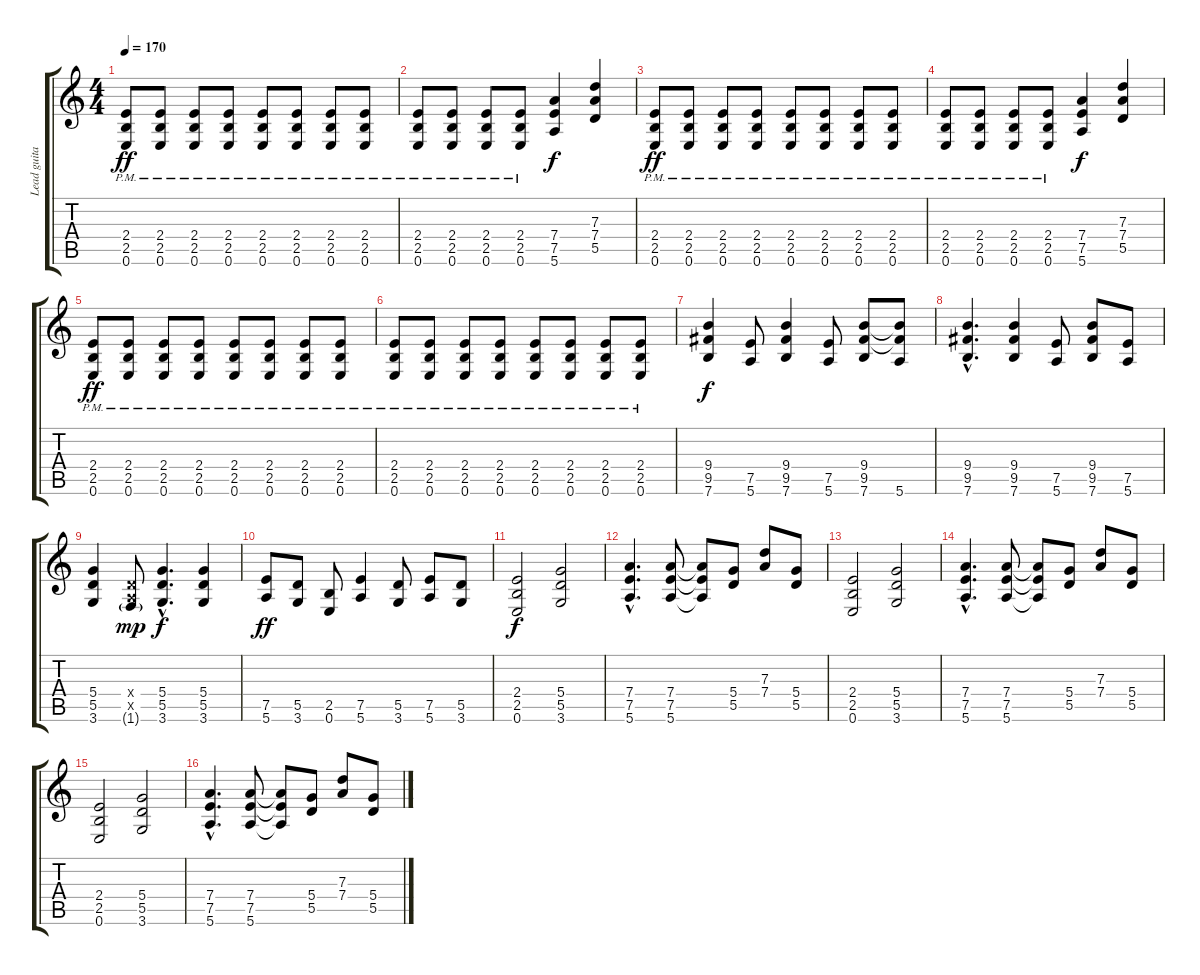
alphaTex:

\track ("Lead guitar" "Lead guita") {instrument distortionguitar}
\staff {score tabs}
\tuning (E4 B3 G3 D3 A2 E2) {hide}
\ts (4 4)
\tempo 170
\clef g2
\ks c
(2.4{pm} 2.5{pm} 0.6{pm}).8{dy ff} (2.4{pm} 2.5{pm} 0.6{pm}).8 (2.4{pm} 2.5{pm} 0.6{pm}).8 (2.4{pm} 2.5{pm} 0.6{pm}).8 (2.4{pm} 2.5{pm} 0.6{pm}).8 (2.4{pm} 2.5{pm} 0.6{pm}).8 (2.4{pm} 2.5{pm} 0.6{pm}).8 (2.4{pm} 2.5{pm} 0.6{pm}).8 |
(2.4{pm} 2.5{pm} 0.6{pm}).8 (2.4{pm} 2.5{pm} 0.6{pm}).8 (2.4{pm} 2.5{pm} 0.6{pm}).8 (2.4{pm} 2.5{pm} 0.6{pm}).8 (7.4 7.5 5.6).4{dy f} (7.3 7.4 5.5).4 |
(2.4{pm} 2.5{pm} 0.6{pm}).8{dy ff} (2.4{pm} 2.5{pm} 0.6{pm}).8 (2.4{pm} 2.5{pm} 0.6{pm}).8 (2.4{pm} 2.5{pm} 0.6{pm}).8 (2.4{pm} 2.5{pm} 0.6{pm}).8 (2.4{pm} 2.5{pm} 0.6{pm}).8 (2.4{pm} 2.5{pm} 0.6{pm}).8 (2.4{pm} 2.5{pm} 0.6{pm}).8 |
(2.4{pm} 2.5{pm} 0.6{pm}).8 (2.4{pm} 2.5{pm} 0.6{pm}).8 (2.4{pm} 2.5{pm} 0.6{pm}).8 (2.4{pm} 2.5{pm} 0.6{pm}).8 (7.4 7.5 5.6).4{dy f} (7.3 7.4 5.5).4 |
(2.4{pm} 2.5{pm} 0.6{pm}).8{dy ff} (2.4{pm} 2.5{pm} 0.6{pm}).8 (2.4{pm} 2.5{pm} 0.6{pm}).8 (2.4{pm} 2.5{pm} 0.6{pm}).8 (2.4{pm} 2.5{pm} 0.6{pm}).8 (2.4{pm} 2.5{pm} 0.6{pm}).8 (2.4{pm} 2.5{pm} 0.6{pm}).8 (2.4{pm} 2.5{pm} 0.6{pm}).8 |
(2.4{pm} 2.5{pm} 0.6{pm}).8 (2.4{pm} 2.5{pm} 0.6{pm}).8 (2.4{pm} 2.5{pm} 0.6{pm}).8 (2.4{pm} 2.5{pm} 0.6{pm}).8 (2.4{pm} 2.5{pm} 0.6{pm}).8 (2.4{pm} 2.5{pm} 0.6{pm}).8 (2.4{pm} 2.5{pm} 0.6{pm}).8 (2.4{pm} 2.5{pm} 0.6{pm}).8 |
(9.4 9.5 7.6).4{dy f} (7.5 5.6).8 (9.4 9.5 7.6).4 (7.5 5.6).8 (9.4 9.5 7.6).8 (9.4{t} 9.5{t} 5.6).8 |
(9.4{hac} 9.5{hac} 7.6{hac}).4{d} (9.4 9.5 7.6).4 (7.5 5.6).8 (9.4 9.5 7.6).8 (7.5 5.6).8 |
(5.4 5.5 3.6).4 (0.4{x} 0.5{x} 1.6{g}).8{dy mp} (5.4{hac} 5.5{hac} 3.6{hac}).4{d dy f} (5.4 5.5 3.6).4 |
(7.5 5.6).8{dy ff} (5.5 3.6).8 (2.5 0.6).8 (7.5 5.6).4 (5.5 3.6).8 (7.5 5.6).8 (5.5 3.6).8 |
(2.4 2.5 0.6).2{dy f} (5.4 5.5 3.6).2 |
(7.4{hac} 7.5{hac} 5.6{hac}).4{d} (7.4 7.5 5.6).8 (7.4{t} 7.5{t} 5.6{t}).8 (5.4 5.5).8 (7.3 7.4).8 (5.4 5.5).8 |
(2.4 2.5 0.6).2 (5.4 5.5 3.6).2 |
(7.4{hac} 7.5{hac} 5.6{hac}).4{d} (7.4 7.5 5.6).8 (7.4{t} 7.5{t} 5.6{t}).8 (5.4 5.5).8 (7.3 7.4).8 (5.4 5.5).8 |
(2.4 2.5 0.6).2 (5.4 5.5 3.6).2 |
(7.4{hac} 7.5{hac} 5.6{hac}).4{d} (7.4 7.5 5.6).8 (7.4{t} 7.5{t} 5.6{t}).8 (5.4 5.5).8 (7.3 7.4).8 (5.4 5.5).8
